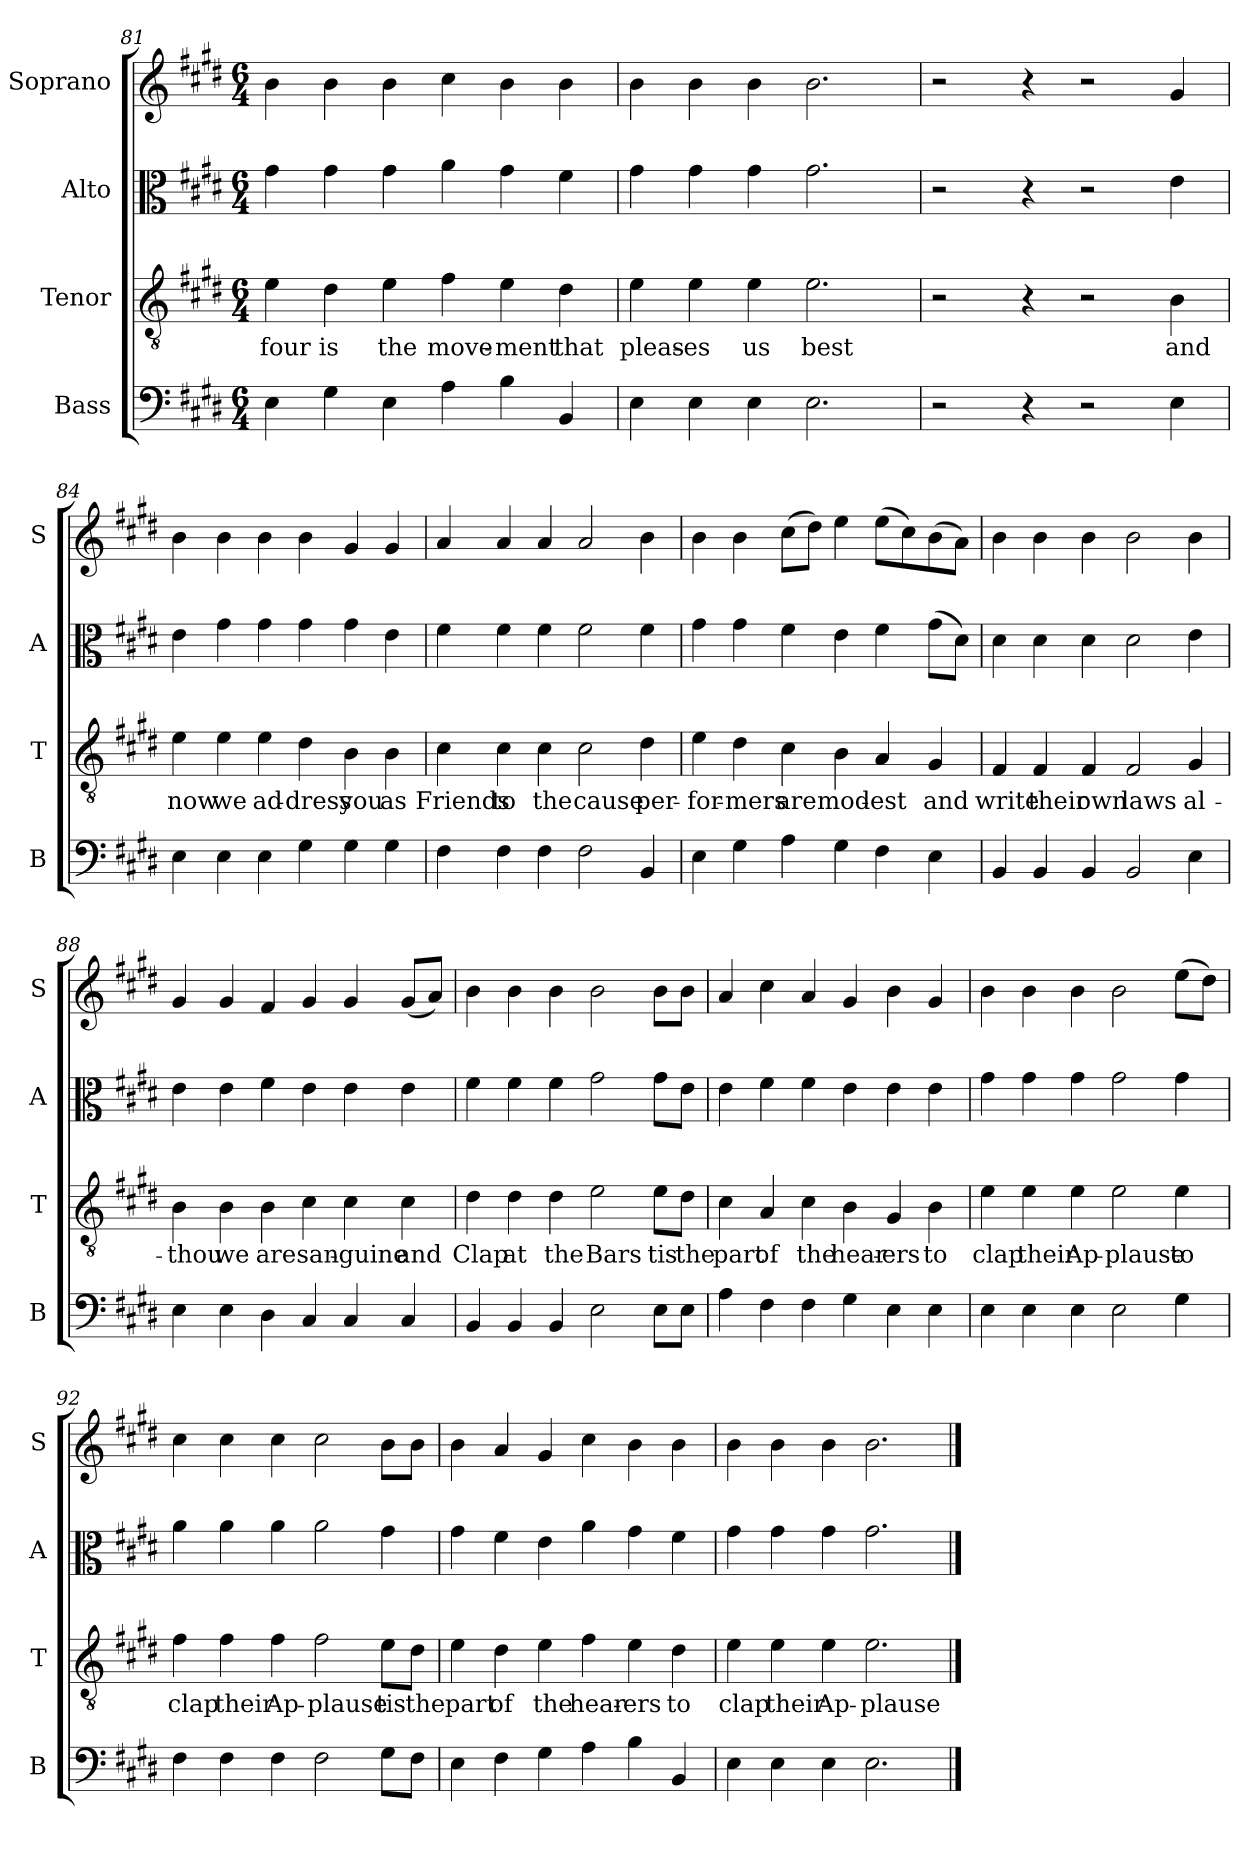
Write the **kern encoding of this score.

**kern	**kern	**text	**kern	**kern
*part4	*part3	*part3	*part2	*part1
*staff4	*staff3	*staff3	*staff2	*staff1
*I"Bass	*I"Tenor	*	*I"Alto	*I"Soprano
*I'B	*I'T	*	*I'A	*I'S
*clefF4	*clefGv2	*	*clefC3	*clefG2
*k[f#c#g#d#]	*k[f#c#g#d#]	*	*k[f#c#g#d#]	*k[f#c#g#d#]
*E:	*E:	*	*E:	*E:
*M6/4	*M6/4	*	*M6/4	*M6/4
=81	=81	=81	=81	=81
4E\	4e\	four	4g#\	4b\
4G#\	4d#\	is	4g#\	4b\
4E\	4e\	the	4g#\	4b\
4A\	4f#\	move-	4a\	4cc#\
4B\	4e\	-ment	4g#\	4b\
4BB/	4d#\	that	4f#\	4b\
=82	=82	=82	=82	=82
4E\	4e\	pleas-	4g#\	4b\
4E\	4e\	-es	4g#\	4b\
4E\	4e\	us	4g#\	4b\
2.E\	2.e\	best	2.g#\	2.b\
=83	=83	=83	=83	=83
2r	2r	.	2r	2r
4r	4r	.	4r	4r
2r	2r	.	2r	2r
4E\	4B\	and	4e\	4g#/
!!LO:LB:g=z
=84	=84	=84	=84	=84
4E\	4e\	now	4e\	4b\
4E\	4e\	we	4g#\	4b\
4E\	4e\	ad-	4g#\	4b\
4G#\	4d#\	-dress	4g#\	4b\
4G#\	4B\	you	4g#\	4g#/
4G#\	4B\	as	4e\	4g#/
=85	=85	=85	=85	=85
4F#\	4c#\	Friends	4f#\	4a/
4F#\	4c#\	to	4f#\	4a/
4F#\	4c#\	the	4f#\	4a/
2F#\	2c#\	cause	2f#\	2a/
4BB/	4d#\	per-	4f#\	4b\
=86	=86	=86	=86	=86
4E\	4e\	-for-	4g#\	4b\
4G#\	4d#\	-mers	4g#\	4b\
4A\	4c#\	are	4f#\	(8cc#\L
.	.	.	.	8dd#\J)
4G#\	4B\	mod-	4e\	4ee\
4F#\	4A/	-est	4f#\	(8ee\L
.	.	.	.	8cc#\)
4E\	4G#/	and	(8g#\L	(8b\
.	.	.	8d#\J)	8a\J)
!!LO:LB:g=z
=87	=87	=87	=87	=87
4BB/	4F#/	write	4d#\	4b\
4BB/	4F#/	their	4d#\	4b\
4BB/	4F#/	own	4d#\	4b\
2BB/	2F#/	laws	2d#\	2b\
4E\	4G#/	al-	4e\	4b\
=88	=88	=88	=88	=88
4E\	4B\	-thou	4e\	4g#/
4E\	4B\	we	4e\	4g#/
4D#\	4B\	are	4f#\	4f#/
4C#/	4c#\	san-	4e\	4g#/
4C#/	4c#\	-guine	4e\	4g#/
4C#/	4c#\	and	4e\	(8g#/L
.	.	.	.	8a/J)
=89	=89	=89	=89	=89
4BB/	4d#\	Clap	4f#\	4b\
4BB/	4d#\	at	4f#\	4b\
4BB/	4d#\	the	4f#\	4b\
2E\	2e\	Bars	2g#\	2b\
8E\L	8e\L	tis	8g#\L	8b\L
8E\J	8d#\J	the	8e\J	8b\J
!!LO:PB:g=z
=90	=90	=90	=90	=90
4A\	4c#\	part	4e\	4a/
4F#\	4A/	of	4f#\	4cc#\
4F#\	4c#\	the	4f#\	4a/
4G#\	4B\	hear-	4e\	4g#/
4E\	4G#/	-ers	4e\	4b\
4E\	4B\	to	4e\	4g#/
=91	=91	=91	=91	=91
4E\	4e\	clap	4g#\	4b\
4E\	4e\	their	4g#\	4b\
4E\	4e\	Ap-	4g#\	4b\
2E\	2e\	-plause	2g#\	2b\
4G#\	4e\	to	4g#\	(8ee\L
.	.	.	.	8dd#\J)
=92	=92	=92	=92	=92
4F#\	4f#\	clap	4a\	4cc#\
4F#\	4f#\	their	4a\	4cc#\
4F#\	4f#\	Ap-	4a\	4cc#\
2F#\	2f#\	-plause	2a\	2cc#\
8G#\L	8e\L	tis	4g#\	8b\L
8F#\J	8d#\J	the	.	8b\J
!!LO:LB:g=z
=93	=93	=93	=93	=93
4E\	4e\	part	4g#\	4b\
4F#\	4d#\	of	4f#\	4a/
4G#\	4e\	the	4e\	4g#/
4A\	4f#\	hear-	4a\	4cc#\
4B\	4e\	-ers	4g#\	4b\
4BB/	4d#\	to	4f#\	4b\
=94	=94	=94	=94	=94
4E\	4e\	clap	4g#\	4b\
4E\	4e\	their	4g#\	4b\
4E\	4e\	Ap-	4g#\	4b\
2.E\	2.e\	-plause	2.g#\	2.b\
==	==	==	==	==
*-	*-	*-	*-	*-
